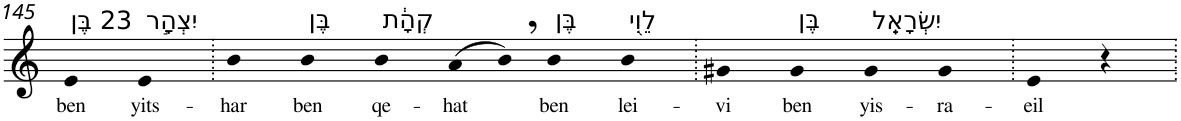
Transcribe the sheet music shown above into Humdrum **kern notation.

**kern	**text
*part1	*part1
*staff1	*staff1
*I"Piano	*
*I'Pno	*
!!LO:PB:g=z
*clefG2	*
*k[]	*
=145	=145
!LO:TX:a:t=23 בֶּן	!
!	!LO:LY:b
4e	ben
!LO:TX:a:t=יִצְהָ֣ר	!
!	!LO:LY:b
4e	yits-
=146.	=146.
!	!LO:LY:b
4b	-har
!LO:TX:a:t=בֶּן	!
!	!LO:LY:b
4b	ben
!LO:TX:a:t=קְהָ֔ת	!
!	!LO:LY:b
4b	qe-
!	!LO:LY:b
(>8a	-hat
8b,)	.
!LO:TX:a:t=בֶּן	!
!	!LO:LY:b
4b	ben
!LO:TX:a:t=לֵוִ֖י	!
!	!LO:LY:b
4b	lei-
=147.	=147.
!	!LO:LY:b
4g#X	-vi
!LO:TX:a:t=בֶּן	!
!	!LO:LY:b
4g#	ben
!LO:TX:a:t=יִשְׂרָאֵֽל	!
!	!LO:LY:b
4g#	yis-
!	!LO:LY:b
4g#	-ra-
=148.	=148.
!	!LO:LY:b
4e	-eil
4r	.
=.	=.
*-	*-
